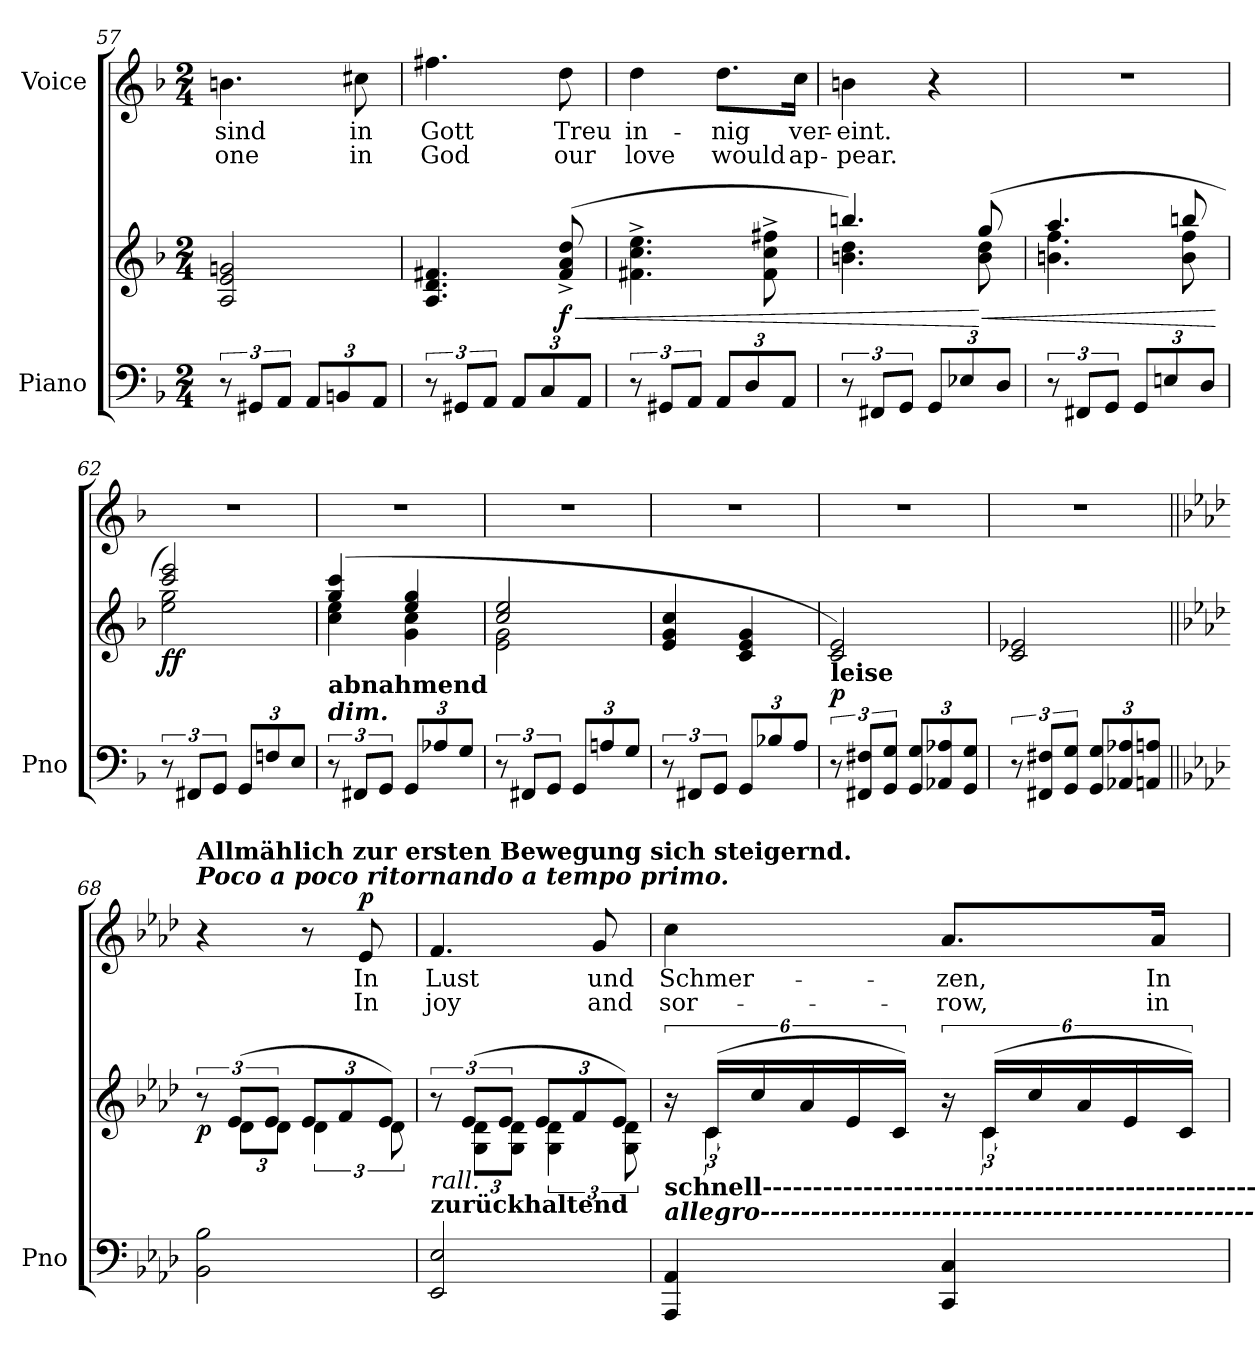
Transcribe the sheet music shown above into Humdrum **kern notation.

**kern	**kern	**dynam	**kern	**text	**text	**dynam
*part2	*part2	*part2	*part1	*part1	*part1	*part1
*staff3	*staff2	*staff2/3	*staff1	*staff1	*staff1	*staff1
*I"Piano	*	*	*I"Voice	*	*	*
*I'Pno	*	*	*	*	*	*
*clefF4	*clefG2	*	*clefG2	*	*	*
*k[b-]	*k[b-]	*	*k[b-]	*	*	*
*M2/4	*M2/4	*	*M2/4	*	*	*
=57	=57	=57	=57	=57	=57	=57
!	!	!	!	!LO:LY:b	!LO:LY:b	!
12r	2A/ 2e/ 2gn/	.	4.bn\	sind	one	.
12GG#X/L	.	.	.	.	.	.
12AA/J	.	.	.	.	.	.
*Xbrackettup	*	*	*	*	*	*
12AA/L	.	.	.	.	.	.
12BBn/	.	.	.	.	.	.
!	!	!	!	!LO:LY:b	!LO:LY:b	!
.	.	.	8cc#X\	in	in	.
12AA/J	.	.	.	.	.	.
=58	=58	=58	=58	=58	=58	=58
*brackettup	*	*	*	*	*	*
!	!	!	!	!LO:LY:b	!LO:LY:b	!
12r	4.A/ 4.d/ 4.f#X/	.	4.ff#X\	Gott	God	.
12GG#X/L	.	.	.	.	.	.
12AA/J	.	.	.	.	.	.
*Xbrackettup	*	*	*	*	*	*
12AA/L	.	.	.	.	.	.
12C/	.	.	.	.	.	.
!	!	!LO:HP:b	!	!LO:LY:b	!LO:LY:b	!
!	!	!LO:DY:n=1:b	!	!	!	!
.	(>8f#/^ 8a/^ 8dd/^	< f	8dd\	Treu	our	.
12AA/J	.	.	.	.	.	.
=59	=59	=59	=59	=59	=59	=59
*brackettup	*	*	*	*	*	*
!	!	!	!	!LO:LY:b	!LO:LY:b	!
12r	4.f#X\^ 4.cc\^ 4.ee\^	.	4dd\	in-	love	.
12GG#X/L	.	.	.	.	.	.
12AA/J	.	.	.	.	.	.
*Xbrackettup	*	*	*	*	*	*
!	!	!	!	!LO:LY:b	!LO:LY:b	!
12AA/L	.	.	8.dd\L	-nig	would	.
12D/	.	.	.	.	.	.
.	8f#\^ 8cc\^ 8ff#X\^	.	.	.	.	.
12AA/J	.	.	.	.	.	.
!	!	!	!	!LO:LY:b	!LO:LY:b	!
.	.	.	16cc\Jk	ver-	ap-	.
=60	=60	=60	=60	=60	=60	=60
*brackettup	*	*	*	*	*	*
*	*^	*	*	*	*	*
!	!	!	!	!	!LO:LY:b	!LO:LY:b	!
12r	4.bbn/)	4.bn\ 4.dd\	.	4bn\	-eint.	-pear.	.
12FF#X/L	.	.	.	.	.	.	.
12GG/J	.	.	.	.	.	.	.
*Xbrackettup	*	*	*	*	*	*	*
12GG/L	.	.	.	4r	.	.	.
12E-X/	.	.	.	.	.	.	.
!	!	!	!LO:HP:n=1:b	!	!	!	!
.	(>8gg/	8b\ 8dd\	[ <	.	.	.	.
12D/J	.	.	.	.	.	.	.
=61	=61	=61	=61	=61	=61	=61	=61
*brackettup	*	*	*	*	*	*	*
12r	4.aa/	4.bn\ 4.ff\	.	2r	.	.	.
12FF#X/L	.	.	.	.	.	.	.
12GG/J	.	.	.	.	.	.	.
*Xbrackettup	*	*	*	*	*	*	*
12GG/L	.	.	.	.	.	.	.
12En/	.	.	.	.	.	.	.
.	8bbn/	8b\ 8ff\	.	.	.	.	.
12D/J	.	.	.	.	.	.	.
*	*v	*v	*	*	*	*	*
.	.	[	.	.	.	.
!!LO:LB:g=z
=62	=62	=62	=62	=62	=62	=62
*brackettup	*	*	*	*	*	*
*	*^	*	*	*	*	*
!	!	!	!LO:DY:b	!	!	!	!
12r	2ccc/ 2eee/)	2ee\ 2gg\	ff	2r	.	.	.
12FF#X/L	.	.	.	.	.	.	.
12GG/J	.	.	.	.	.	.	.
*Xbrackettup	*	*	*	*	*	*	*
12GG/L	.	.	.	.	.	.	.
12Fn/	.	.	.	.	.	.	.
12E/J	.	.	.	.	.	.	.
=63	=63	=63	=63	=63	=63	=63	=63
*brackettup	*	*	*	*	*	*	*
!LO:TX:a:B:t=abnahmend	!	!	!	!	!	!	!
!LO:TX:a:Bi:t=dim.	!	!	!	!	!	!	!
12r	(>4gg/ 4ccc/	4cc\ 4ee\	.	2r	.	.	.
12FF#X/L	.	.	.	.	.	.	.
12GG/J	.	.	.	.	.	.	.
*Xbrackettup	*	*	*	*	*	*	*
12GG/L	4ee/ 4gg/	4g\ 4cc\	.	.	.	.	.
12A-X/	.	.	.	.	.	.	.
12G/J	.	.	.	.	.	.	.
=64	=64	=64	=64	=64	=64	=64	=64
*brackettup	*	*	*	*	*	*	*
12r	2cc/ 2ee/	2e\ 2g\	.	2r	.	.	.
12FF#X/L	.	.	.	.	.	.	.
12GG/J	.	.	.	.	.	.	.
*Xbrackettup	*	*	*	*	*	*	*
12GG/L	.	.	.	.	.	.	.
12An/	.	.	.	.	.	.	.
12G/J	.	.	.	.	.	.	.
*	*v	*v	*	*	*	*	*
=65	=65	=65	=65	=65	=65	=65
*brackettup	*	*	*	*	*	*
12r	4e/ 4g/ 4cc/	.	2r	.	.	.
12FF#X/L	.	.	.	.	.	.
12GG/J	.	.	.	.	.	.
*Xbrackettup	*	*	*	*	*	*
12GG/L	4c/ 4e/ 4g/	.	.	.	.	.
12B-X/	.	.	.	.	.	.
12A/J	.	.	.	.	.	.
=66	=66	=66	=66	=66	=66	=66
*brackettup	*	*	*	*	*	*
!LO:TX:a:B:t=leise	!	!	!	!	!	!
!	!	!LO:DY:a=2	!	!	!	!
12r	2c/ 2e/)	p	2r	.	.	.
12FF#X/ 12F#X/L	.	.	.	.	.	.
12GG/ 12G/J	.	.	.	.	.	.
*Xbrackettup	*	*	*	*	*	*
12GG/ 12G/L	.	.	.	.	.	.
12AA-X/ 12A-X/	.	.	.	.	.	.
12GG/ 12G/J	.	.	.	.	.	.
=67	=67	=67	=67	=67	=67	=67
*brackettup	*	*	*	*	*	*
12r	2c/ 2e-X/	.	2r	.	.	.
12FF#X/ 12F#X/L	.	.	.	.	.	.
12GG/ 12G/J	.	.	.	.	.	.
*Xbrackettup	*	*	*	*	*	*
12GG/ 12G/L	.	.	.	.	.	.
12AA-X/ 12A-X/	.	.	.	.	.	.
12AAn/ 12An/J	.	.	.	.	.	.
!!LO:PB:g=z
=68||	=68||	=68||	=68||	=68||	=68||	=68||
*k[b-e-a-d-]	*k[b-e-a-d-]	*	*k[b-e-a-d-]	*	*	*
*	*^	*	*	*	*	*
!	!	!	!	!LO:TX:a:Bi:t=Poco a poco ritornando a tempo primo.	!	!	!
!	!	!	!	!LO:TX:a:B:t=Allmählich zur ersten Bewegung sich steigernd.	!	!	!
!	!	!	!LO:DY:b	!	!	!	!
2BB-\ 2B-\	12r	12ryy	p	4r	.	.	.
.	(>12e-/L	12d-\L	.	.	.	.	.
.	12e-/J	12d-\J	.	.	.	.	.
*	*Xbrackettup	*brackettup	*	*	*	*	*
.	12e-/L	6d-\	.	8r	.	.	.
.	12f/	.	.	.	.	.	.
!	!	!	!	!	!LO:LY:b	!LO:LY:b	!LO:DY:a
.	.	.	.	8e-/	In	In	p
.	12e-/J)	12d-\	.	.	.	.	.
=69	=69	=69	=69	=69	=69	=69	=69
!LO:TX:a:B:t=zurückhaltend	!	!	!	!	!	!	!
!LO:TX:a:i:t=rall.	!	!	!	!	!	!	!
!	!	!	!	!	!LO:LY:b	!LO:LY:b	!
2EE-/ 2E-/	12r	12ryy	.	4.f/	Lust	joy	.
.	(>12e-/L	12G\ 12d-\L	.	.	.	.	.
.	12e-/J	12G\ 12d-\J	.	.	.	.	.
*	*Xbrackettup	*brackettup	*	*	*	*	*
.	12e-/L	6G\ 6d-\	.	.	.	.	.
.	12f/	.	.	.	.	.	.
!	!	!	!	!	!LO:LY:b	!LO:LY:b	!
.	.	.	.	8g/	und	and	.
.	12e-/J)	12G\ 12d-\	.	.	.	.	.
=70	=70	=70	=70	=70	=70	=70	=70
!LO:TX:a:Bi:t=allegro-------------------------------------------------	!	!	!	!	!	!	!
!LO:TX:a:B:t=schnell-------------------------------------------------	!	!	!	!	!	!	!
!	!	!	!	!	!LO:LY:b	!LO:LY:b	!
4AAA-/ 4AA-/	24r	24ryy	.	4cc\	Schmer-	sor-	.
.	(<24c/LL	6c\	.	.	.	.	.
.	24cc/	.	.	.	.	.	.
.	24a-/	.	.	.	.	.	.
.	24e-/	.	.	.	.	.	.
.	24c/JJ)	24ryy	.	.	.	.	.
!	!	!	!	!	!LO:LY:b	!LO:LY:b	!
4CC/ 4C/	24r	24ryy	.	8.a-/L	-zen,	-row,	.
.	(<24c/LL	6c\	.	.	.	.	.
.	24cc/	.	.	.	.	.	.
.	24a-/	.	.	.	.	.	.
.	24e-/	.	.	.	.	.	.
!	!	!	!	!	!LO:LY:b	!LO:LY:b	!
.	.	.	.	16a-/Jk	In	in	.
.	24c/JJ)	24ryy	.	.	.	.	.
*	*v	*v	*	*	*	*	*
=	=	=	=	=	=	=
*-	*-	*-	*-	*-	*-	*-
